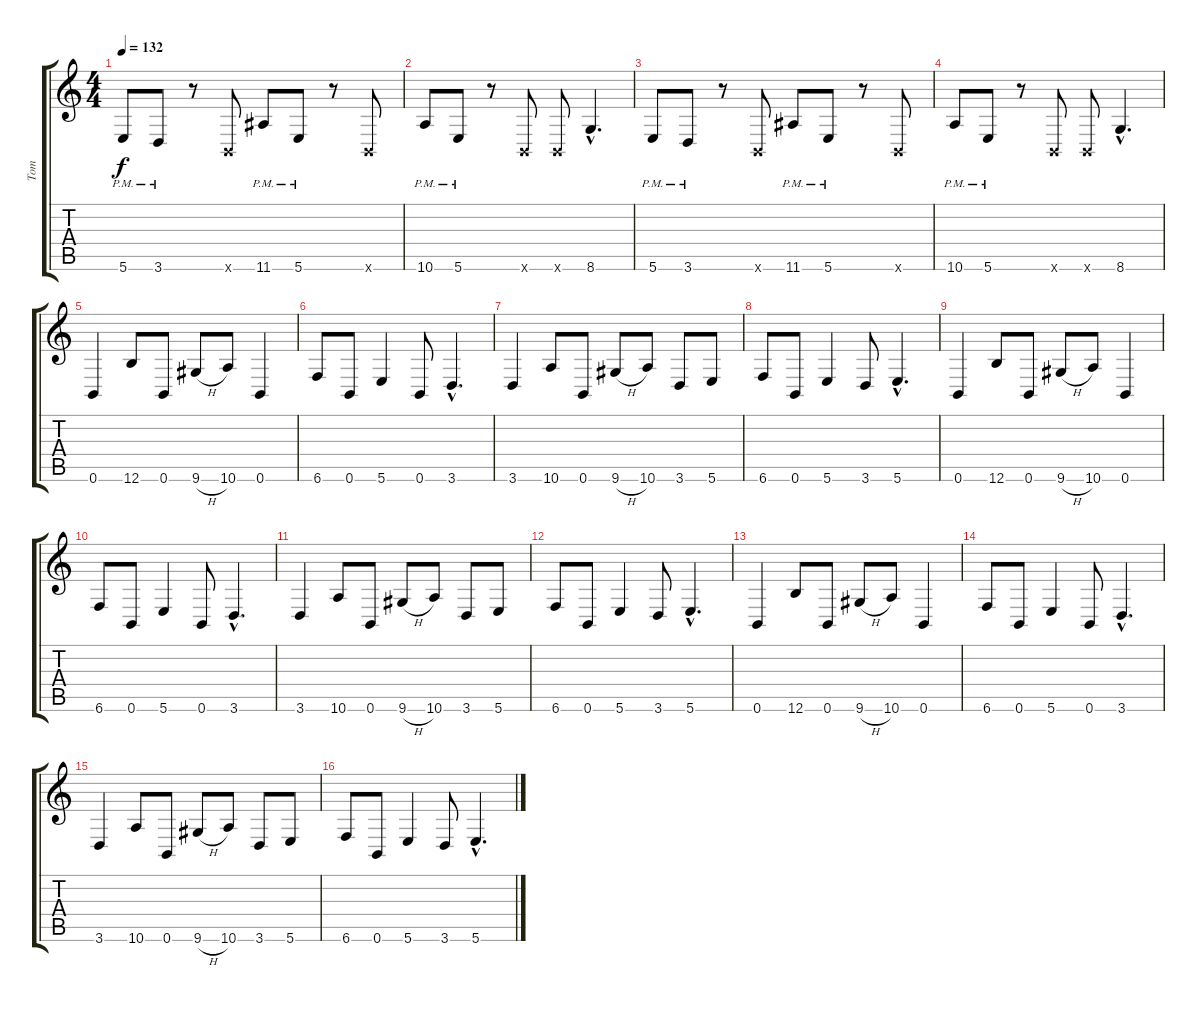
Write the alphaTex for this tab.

\track ("Tom" "Tom") {instrument distortionguitar}
\staff {score tabs}
\tuning (E4 B3 G3 D3 A2 B1) {hide}
\ts (4 4)
\tempo 132
\clef g2
\ks c
5.6{pm}.8{dy f} 3.6{pm}.8 r.8 0.6{x}.8 11.6{pm}.8 5.6{pm}.8 r.8 0.6{x}.8 |
10.6{pm}.8 5.6{pm}.8 r.8 0.6{x}.8 0.6{x}.8 8.6{hac}.4{d} |
5.6{pm}.8 3.6{pm}.8 r.8 0.6{x}.8 11.6{pm}.8 5.6{pm}.8 r.8 0.6{x}.8 |
10.6{pm}.8 5.6{pm}.8 r.8 0.6{x}.8 0.6{x}.8 8.6{hac}.4{d} |
0.6.4 12.6.8 0.6.8 9.6{h}.8 10.6.8 0.6.4 |
6.6.8 0.6.8 5.6.4 0.6.8 3.6{hac}.4{d} |
3.6.4 10.6.8 0.6.8 9.6{h}.8 10.6.8 3.6.8 5.6.8 |
6.6.8 0.6.8 5.6.4 3.6.8 5.6{hac}.4{d} |
0.6.4 12.6.8 0.6.8 9.6{h}.8 10.6.8 0.6.4 |
6.6.8 0.6.8 5.6.4 0.6.8 3.6{hac}.4{d} |
3.6.4 10.6.8 0.6.8 9.6{h}.8 10.6.8 3.6.8 5.6.8 |
6.6.8 0.6.8 5.6.4 3.6.8 5.6{hac}.4{d} |
0.6.4 12.6.8 0.6.8 9.6{h}.8 10.6.8 0.6.4 |
6.6.8 0.6.8 5.6.4 0.6.8 3.6{hac}.4{d} |
3.6.4 10.6.8 0.6.8 9.6{h}.8 10.6.8 3.6.8 5.6.8 |
6.6.8 0.6.8 5.6.4 3.6.8 5.6{hac}.4{d}
